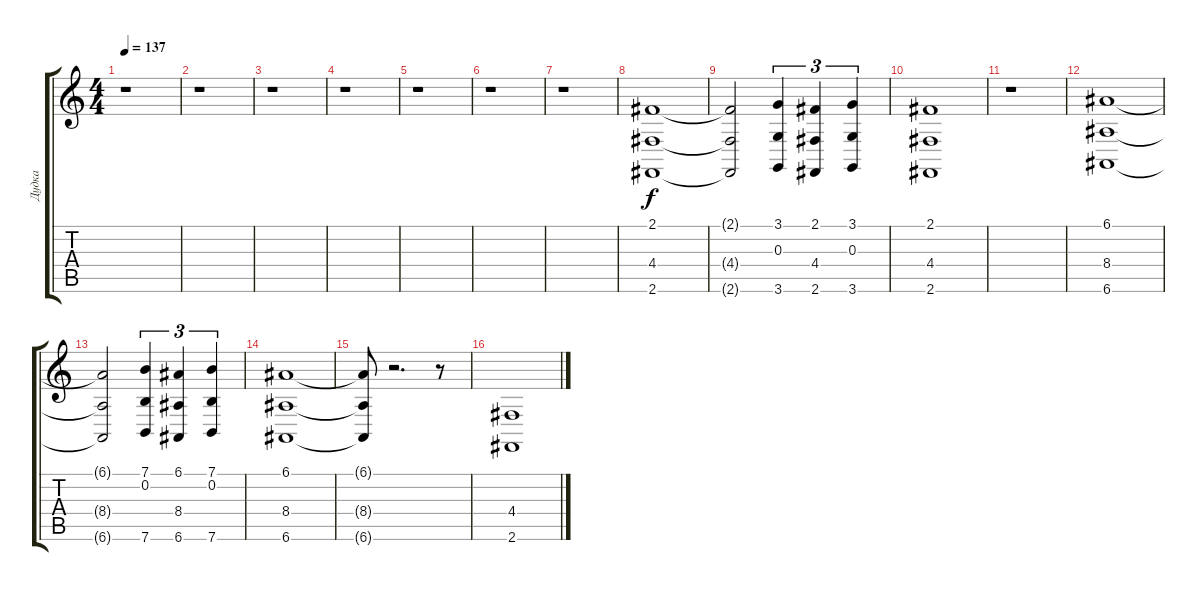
\track ("Дудка" "Дудка") {instrument trumpet}
\staff {score tabs}
\tuning (E4 B3 G3 D3 A2 E2) {hide}
\ts (4 4)
\tempo 137
\clef g2
\ks c
r.1{dy f} |
r.1 |
r.1 |
r.1 |
r.1 |
r.1 |
r.1 |
(2.1 4.4 2.6).1 |
(2.1{t} 4.4{t} 2.6{t}).2 (3.1 0.3 3.6).4{tu (3 2)} (2.1 4.4 2.6).4{tu (3 2)} (3.1 0.3 3.6).4{tu (3 2)} |
(2.1 4.4 2.6).1 |
r.1 |
(6.1 8.4 6.6).1 |
(6.1{t} 8.4{t} 6.6{t}).2 (7.1 0.2 7.6).4{tu (3 2)} (6.1 8.4 6.6).4{tu (3 2)} (7.1 0.2 7.6).4{tu (3 2)} |
(6.1 8.4 6.6).1 |
(6.1{t} 8.4{t} 6.6{t}).8 r.2{d} r.8 |
(4.4 2.6).1
